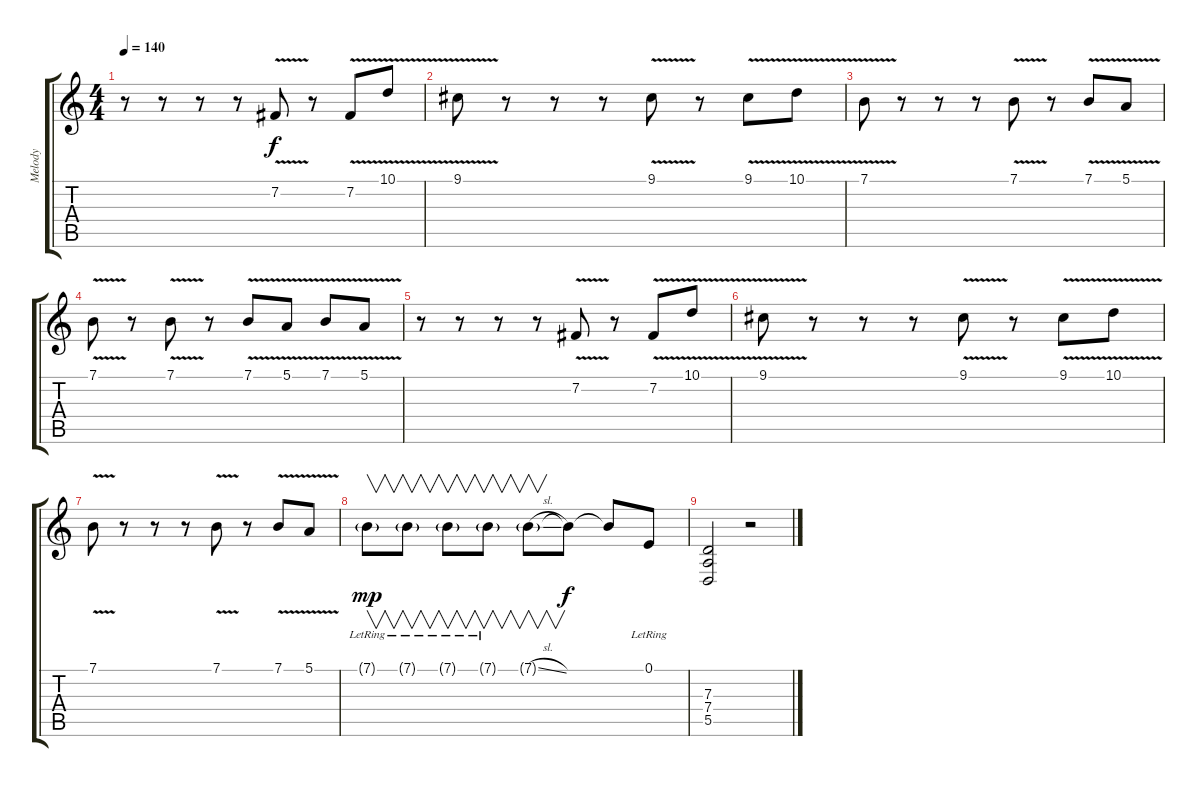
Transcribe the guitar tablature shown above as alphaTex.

\track ("Melody" "Melody") {instrument lead2sawtooth}
\staff {score tabs}
\tuning (E4 B3 G3 D3 A2 E2) {hide}
\ts (4 4)
\tempo 140
\clef g2
\ks c
r.8{dy f} r.8 r.8 r.8 7.2{v}.8 r.8 7.2{v}.8 10.1{v}.8 |
9.1{v}.8 r.8 r.8 r.8 9.1{v}.8 r.8 9.1{v}.8 10.1{v}.8 |
7.1{v}.8 r.8 r.8 r.8 7.1{v}.8 r.8 7.1{v}.8 5.1{v}.8 |
7.1{v}.8 r.8 7.1{v}.8 r.8 7.1{v}.8 5.1{v}.8 7.1{v}.8 5.1{v}.8 |
r.8 r.8 r.8 r.8 7.2{v}.8 r.8 7.2{v}.8 10.1{v}.8 |
9.1{v}.8 r.8 r.8 r.8 9.1{v}.8 r.8 9.1{v}.8 10.1{v}.8 |
7.1{v}.8 r.8 r.8 r.8 7.1{v}.8 r.8 7.1{v}.8 5.1{v}.8 |
7.1{g lr}.8{v dy mp} 7.1{g lr}.8{v} 7.1{g lr}.8{v} 7.1{g lr}.8{v} 7.1{sl g}.8{v} 7.1{t}.8{dy f} 7.1{t}.8 0.1{lr}.8 |
(7.3 7.4 5.5).2{volume 9 instrument lead2sawtooth} r.2
